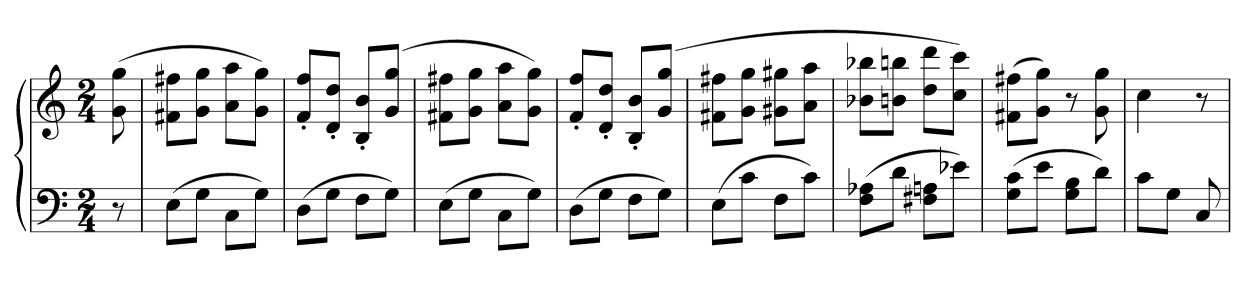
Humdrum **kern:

**kern	**kern
*part1	*part1
*staff2	*staff1
*clefF4	*clefG2
*k[]	*k[]
*a:	*a:
*M2/4	*M2/4
=	=
8r	(8g 8gg
=	=
(8EL	8f#X 8ff#XL
8GJ	8g 8ggJ
8CL	8a 8aaL
8GJ)	8g 8ggJ)
=	=
(8DL	8f' 8ff'L
8GJ	8d' 8dd'J
8FL	8B' 8b'L
8GJ)	(8g 8ggJ
=	=
(8EL	8f#X 8ff#XL
8GJ	8g 8ggJ
8CL	8a 8aaL
8GJ)	8g 8ggJ)
=	=
(8DL	8f' 8ff'L
8GJ	8d' 8dd'J
8FL	8B' 8b'L
8GJ)	(8g 8ggJ
=	=
(8EL	8f#X 8ff#XL
8cJ	8g 8ggJ
8FL	8g#X 8gg#XL
8cJ)	8a 8aaJ
=	=
(8F 8A-XL	8b-X 8bb-XL
8dJ	8bn 8bbnJ
8F#X 8AnL	8dd 8dddL
8e-XJ)	8cc 8cccJ)
=	=
(8G 8cL	(8f#X 8ff#XL
8eJ	8g 8ggJ)
8G 8BL	8r
8dJ)	8g 8gg
=	=
8cL	4cc
8GJ	.
8C	8r
=	=
*-	*-
